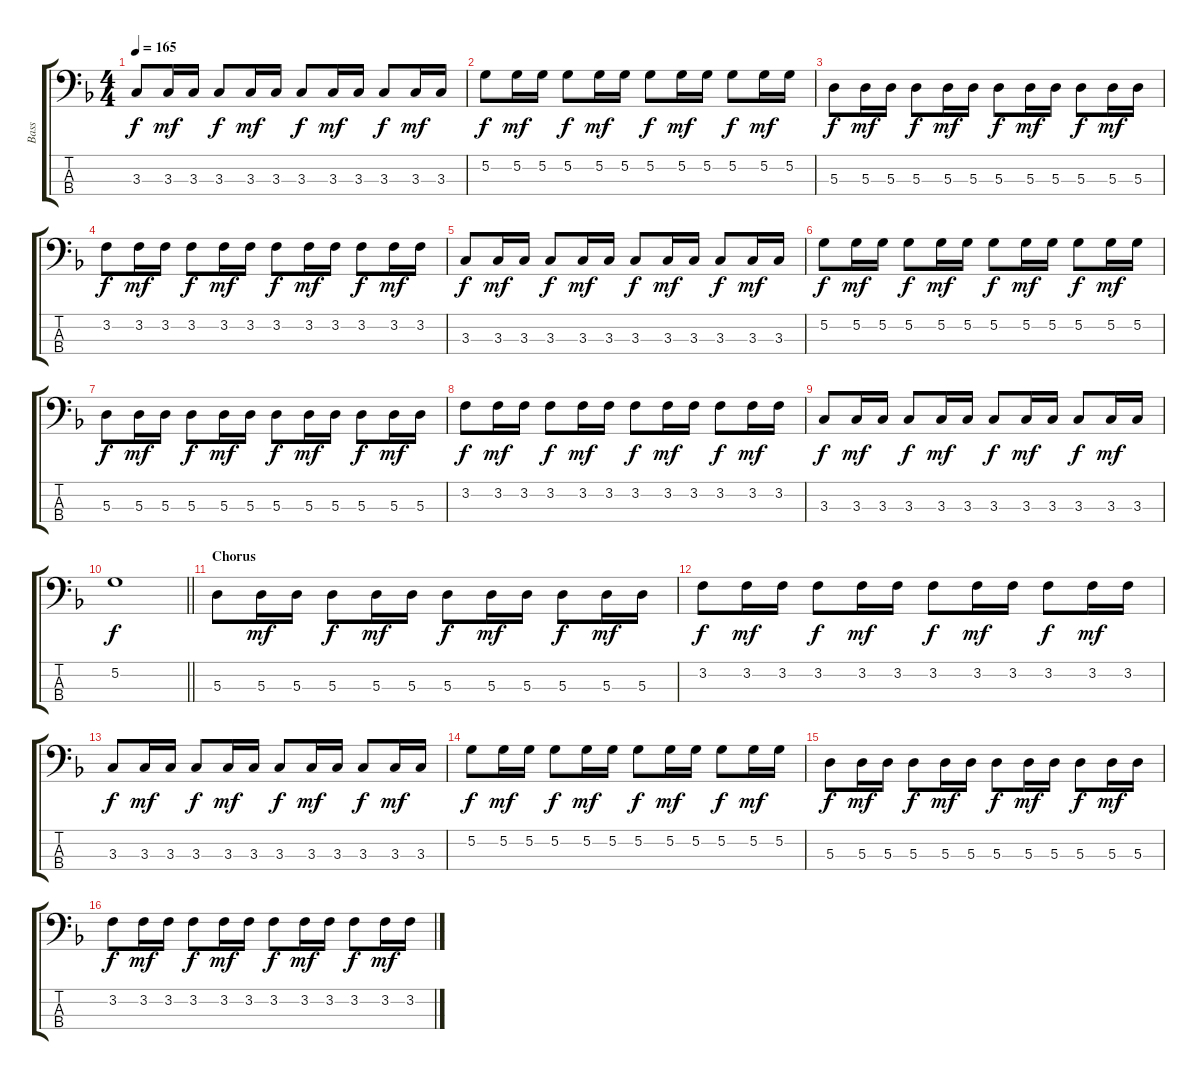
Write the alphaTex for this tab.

\track ("Bass" "Bass") {instrument electricbassfinger}
\staff {score tabs}
\tuning (G2 D2 A1 E1) {hide}
\ts (4 4)
\tempo 165
\clef f4
\ks f
3.3.8{dy f} 3.3.16{dy mf} 3.3.16 3.3.8{dy f} 3.3.16{dy mf} 3.3.16 3.3.8{dy f} 3.3.16{dy mf} 3.3.16 3.3.8{dy f} 3.3.16{dy mf} 3.3.16 |
5.2.8{dy f} 5.2.16{dy mf} 5.2.16 5.2.8{dy f} 5.2.16{dy mf} 5.2.16 5.2.8{dy f} 5.2.16{dy mf} 5.2.16 5.2.8{dy f} 5.2.16{dy mf} 5.2.16 |
5.3.8{dy f} 5.3.16{dy mf} 5.3.16 5.3.8{dy f} 5.3.16{dy mf} 5.3.16 5.3.8{dy f} 5.3.16{dy mf} 5.3.16 5.3.8{dy f} 5.3.16{dy mf} 5.3.16 |
3.2.8{dy f} 3.2.16{dy mf} 3.2.16 3.2.8{dy f} 3.2.16{dy mf} 3.2.16 3.2.8{dy f} 3.2.16{dy mf} 3.2.16 3.2.8{dy f} 3.2.16{dy mf} 3.2.16 |
3.3.8{dy f} 3.3.16{dy mf} 3.3.16 3.3.8{dy f} 3.3.16{dy mf} 3.3.16 3.3.8{dy f} 3.3.16{dy mf} 3.3.16 3.3.8{dy f} 3.3.16{dy mf} 3.3.16 |
5.2.8{dy f} 5.2.16{dy mf} 5.2.16 5.2.8{dy f} 5.2.16{dy mf} 5.2.16 5.2.8{dy f} 5.2.16{dy mf} 5.2.16 5.2.8{dy f} 5.2.16{dy mf} 5.2.16 |
5.3.8{dy f} 5.3.16{dy mf} 5.3.16 5.3.8{dy f} 5.3.16{dy mf} 5.3.16 5.3.8{dy f} 5.3.16{dy mf} 5.3.16 5.3.8{dy f} 5.3.16{dy mf} 5.3.16 |
3.2.8{dy f} 3.2.16{dy mf} 3.2.16 3.2.8{dy f} 3.2.16{dy mf} 3.2.16 3.2.8{dy f} 3.2.16{dy mf} 3.2.16 3.2.8{dy f} 3.2.16{dy mf} 3.2.16 |
3.3.8{dy f} 3.3.16{dy mf} 3.3.16 3.3.8{dy f} 3.3.16{dy mf} 3.3.16 3.3.8{dy f} 3.3.16{dy mf} 3.3.16 3.3.8{dy f} 3.3.16{dy mf} 3.3.16 |
\barLineRight lightlight
5.2.1{dy f} |
\section ("" "Chorus")
5.3.8 5.3.16{dy mf} 5.3.16 5.3.8{dy f} 5.3.16{dy mf} 5.3.16 5.3.8{dy f} 5.3.16{dy mf} 5.3.16 5.3.8{dy f} 5.3.16{dy mf} 5.3.16 |
3.2.8{dy f} 3.2.16{dy mf} 3.2.16 3.2.8{dy f} 3.2.16{dy mf} 3.2.16 3.2.8{dy f} 3.2.16{dy mf} 3.2.16 3.2.8{dy f} 3.2.16{dy mf} 3.2.16 |
3.3.8{dy f} 3.3.16{dy mf} 3.3.16 3.3.8{dy f} 3.3.16{dy mf} 3.3.16 3.3.8{dy f} 3.3.16{dy mf} 3.3.16 3.3.8{dy f} 3.3.16{dy mf} 3.3.16 |
5.2.8{dy f} 5.2.16{dy mf} 5.2.16 5.2.8{dy f} 5.2.16{dy mf} 5.2.16 5.2.8{dy f} 5.2.16{dy mf} 5.2.16 5.2.8{dy f} 5.2.16{dy mf} 5.2.16 |
5.3.8{dy f} 5.3.16{dy mf} 5.3.16 5.3.8{dy f} 5.3.16{dy mf} 5.3.16 5.3.8{dy f} 5.3.16{dy mf} 5.3.16 5.3.8{dy f} 5.3.16{dy mf} 5.3.16 |
3.2.8{dy f} 3.2.16{dy mf} 3.2.16 3.2.8{dy f} 3.2.16{dy mf} 3.2.16 3.2.8{dy f} 3.2.16{dy mf} 3.2.16 3.2.8{dy f} 3.2.16{dy mf} 3.2.16
